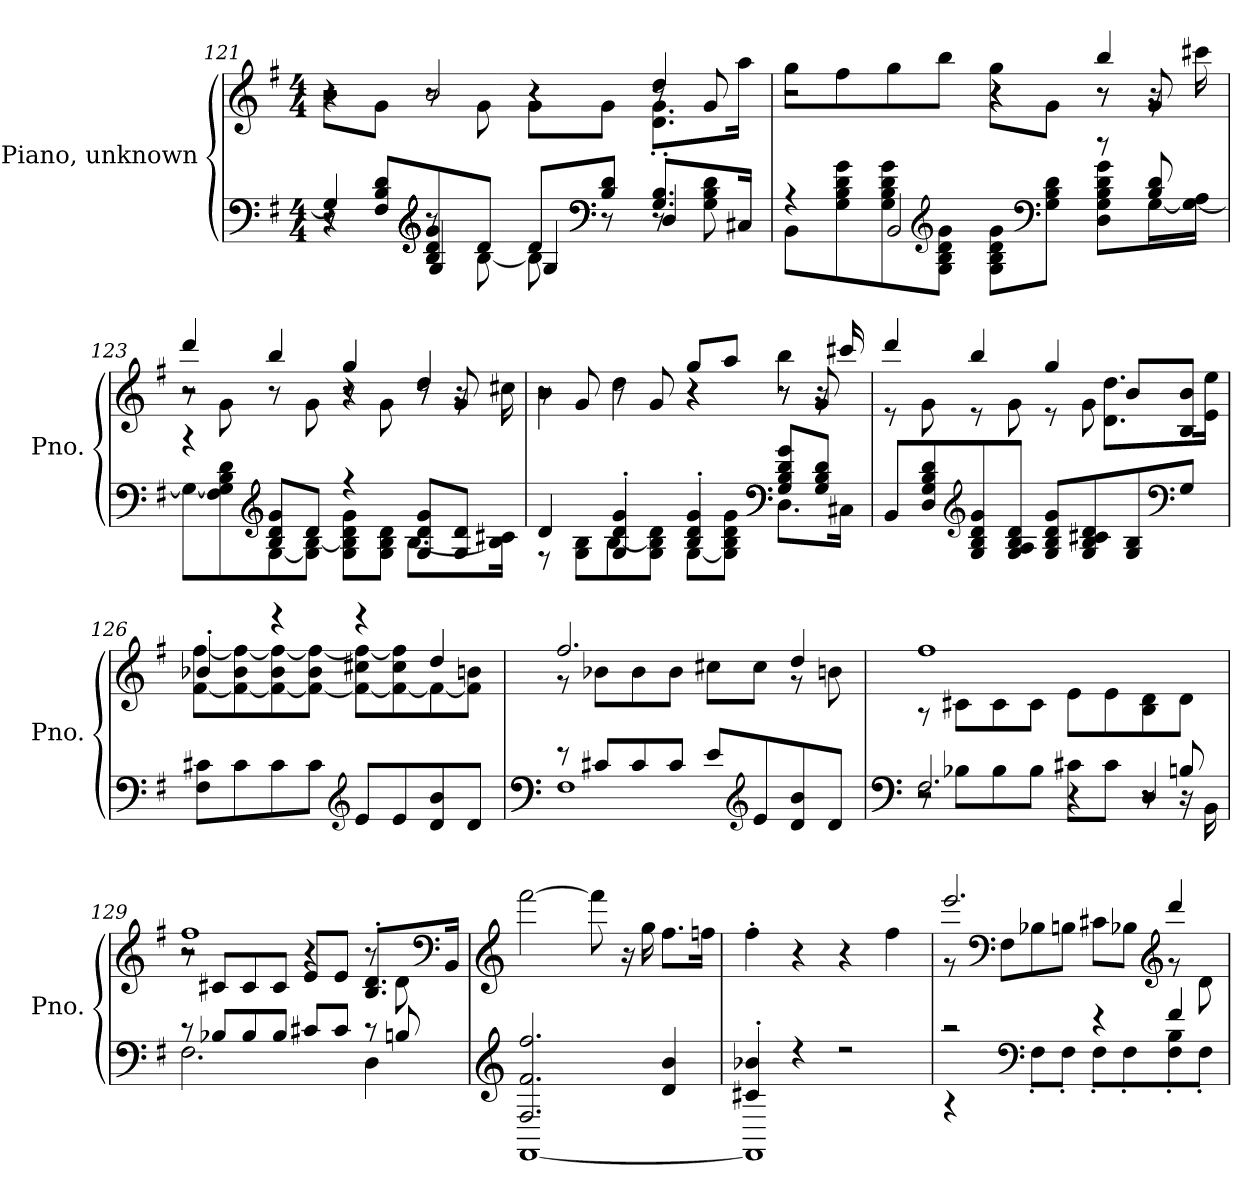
**kern	**kern
*part1	*part1
*staff2	*staff1
*I"Piano, unknown	*
*I'Pno.	*
!!LO:PB:g=z
*clefF4	*clefG2
*k[f#]	*k[f#]
*M4/4	*M4/4
=121	=121
*^	*^
*	*^	*	*^
8r	4r	4G/]	4r	8b\L	2r
8F#/ 8B/ 8d/L	.	.	.	8g\J	.
*clefG2	*	*	*	*	*
8B/ 8d/ 8g/	8r	4G/	2b/	8r	.
8d/J	[8B\	.	.	8g\	.
8d/L	8B\]	4G/	.	8g\L	4r
*clefF4	*	*	*	*	*
8B/ 8d/J	8r	.	.	8g\J	.
8.G/' 8.B/'L	8r	4D/	4dd/	8.d\' 8.g\'L	8r
.	8G\ 8B\ 8d\	.	.	.	8g/
16C#X/Jk	.	.	.	16aa\Jk	.
*	*v	*v	*	*	*
=122	=122	=122	=122	=122
4r	8BB\L	2r	8gg\L	2r
.	8G\ 8B\ 8d\ 8g\	.	8ff#\	.
2BB/	8G\ 8B\ 8d\ 8g\	.	8gg\	.
*clefG2	*	*	*	*
.	8G\ 8B\ 8d\ 8g\J	.	8bb\J	.
.	8G\ 8B\ 8d\ 8g\L	4r	8gg\L	4r
*clefF4	*	*	*	*
.	8G\ 8B\ 8d\J	.	8g\J	.
8r	8D\ 8G\ 8B\ 8d\ 8g\L	4bb/	8r	8r
8B/ 8d/	[16G\L	.	16r	8g/
.	16G\_ 16A\JJ	.	16ccc#X\	.
!!LO:LB:g=z	!!	!!
=123	=123	=123	=123	=123
4r	8G\L_	4ddd/	8r	2r
.	8F#\ 8G\] 8B\ 8d\	.	8g\	.
*clefG2	*	*	*	*
8B/ 8d/ 8g/L	[8G\	4bb/	8r	.
8d/J	8G\] [8B\J	.	8g\	.
4r	8G\ 8B\] 8d\ 8g\L	4gg/	8r	4r
.	8G\ 8B\ 8d\J	.	8g\	.
8G/ 8d/ 8g/L	[8.B\L	4dd/	8r	8r
8G/ 8d/J	.	.	16r	8g/
.	16B\] 16c#X\Jk	.	16cc#X\	.
=124	=124	=124	=124	=124
4d/	8r	8r	4b\	2r
.	8G\ 8B\L	8g/	.	.
4G/' 4d/' 4g/'	[8B\	8r	4dd\	.
.	8G\ 8B\] 8d\J	8g/	.	.
4B/' 4d/' 4g/'	[8G\L	8gg/L	4r	4r
.	8G\] 8B\ 8d\ 8g\J	8aa/J	.	.
*clefF4	*	*	*	*
8G/ 8B/ 8d/ 8g/L	8.D\L	8r	4bb\	8r
8G/ 8B/ 8d/J	.	16r	.	8g/
.	16C#X\Jk	16ccc#X/	.	.
*v	*v	*	*	*
*	*	*v	*v
!!LO:LB:g=z
=125	=125	=125
8BB/L	4ddd/	8r
8D/ 8G/ 8B/ 8d/	.	8g\
*clefG2	*	*
8G/ 8B/ 8d/ 8g/	4bb/	8r
8G/ 8A/ 8B/ 8d/J	.	8g\
8G/ 8B/ 8d/ 8g/L	4gg/	8r
8G/ 8B/ 8c#X/ 8d/	.	8g\
8G/ 8B/	8b/L	8.d\ 8.dd\L
*clefF4	*	*
8G/J	8B/ 8b/J	.
.	.	16e\ 16ee\Jk
=126	=126	=126
8F#\ 8c#X\L	4b-X'/	[8f#\ [8ff#\L
8c#\	.	8f#\_ 8b-\ 8ff#\_
8c#\	4r	8f#\_ 8b-\ 8ff#\_
8c#\J	.	8f#\_ 8b-\ 8ff#\_J
*clefG2	*	*
8e/L	4r	8f#\_ 8cc#X\ 8ff#\_L
8e/	.	8f#\_ 8cc#\ 8ff#\]
8d/ 8b/	4dd/	8f#\_
8d/J	.	8f#\] 8bn\J
!!LO:LB:g=z	!!
=127	=127	=127
*clefF4	*	*
*^	*	*
8r	1F#	2.ff#/	8r
8c#X/L	.	.	8b-X\L
8c#/	.	.	8b-\
8c#/J	.	.	8b-\J
8e/L	.	.	8cc#X\L
*clefG2	*	*	*
8e/	.	.	8cc#\J
8d/ 8b/	.	4dd/	8r
8d/J	.	.	8bn\
*v	*v	*	*
=128	=128	=128
*clefF4	*	*
*^	*	*
*	*^	*	*
2r	8r	2.F#/	1ff#	8r
.	8B-X\L	.	.	8c#X\L
.	8B-\	.	.	8c#\
.	8B-\J	.	.	8c#\J
4r	8c#X\L	.	.	8e\L
.	8c#\J	.	.	8e\
8r	8r	4D/	.	8B\ 8d\
8Bn/	16r	.	.	8d\J
.	16BB\	.	.	.
*	*v	*v	*	*
=129	=129	=129	=129
*	*	*	*^
8r	2.F#\	1ff#	2r	8r
8B-X/L	.	.	.	8c#X/L
8B-/	.	.	.	8c#/
8B-/J	.	.	.	8c#/J
8c#X/L	.	.	4r	8e/L
8c#/J	.	.	.	8e/J
8r	4D\	.	8r	8.B/' 8.d/'L
8Bn/	.	.	8d\	.
*	*	*clefF4	*	*
.	.	.	.	16BB/Jk
*	*	*v	*v	*v
!!LO:LB:g=z
=130	=130	=130
*clefG2	*	*clefG2
2.F#/ 2.f#/ 2.ff#/	[1FF#	[2fff#\
.	.	8fff#\]
.	.	16r
.	.	16gg\
4d/ 4b/	.	8.ff#\L
.	.	16ffn\Jk
=131	=131	=131
4c#X/' 4b-X/'	1FF#]	4ff#'\
4r	.	4r
2r	.	4r
.	.	4ff#\
=132	=132	=132
*	*	*^
2r	4r	2.eee/	8r
*	*	*clefF4	*
.	.	.	8F#\L
*clefF4	*	*	*
.	8F#'\L	.	8B-X\
.	8F#'\J	.	8Bn\J
4r	8F#'\L	.	8c#X\L
.	8F#'\	.	8B-X\J
*	*	*clefG2	*
4f#/	8F#\' 8B\'	4ddd/	8r
.	8F#'\J	.	8d\
*v	*v	*	*
*	*v	*v
=	=
*-	*-
